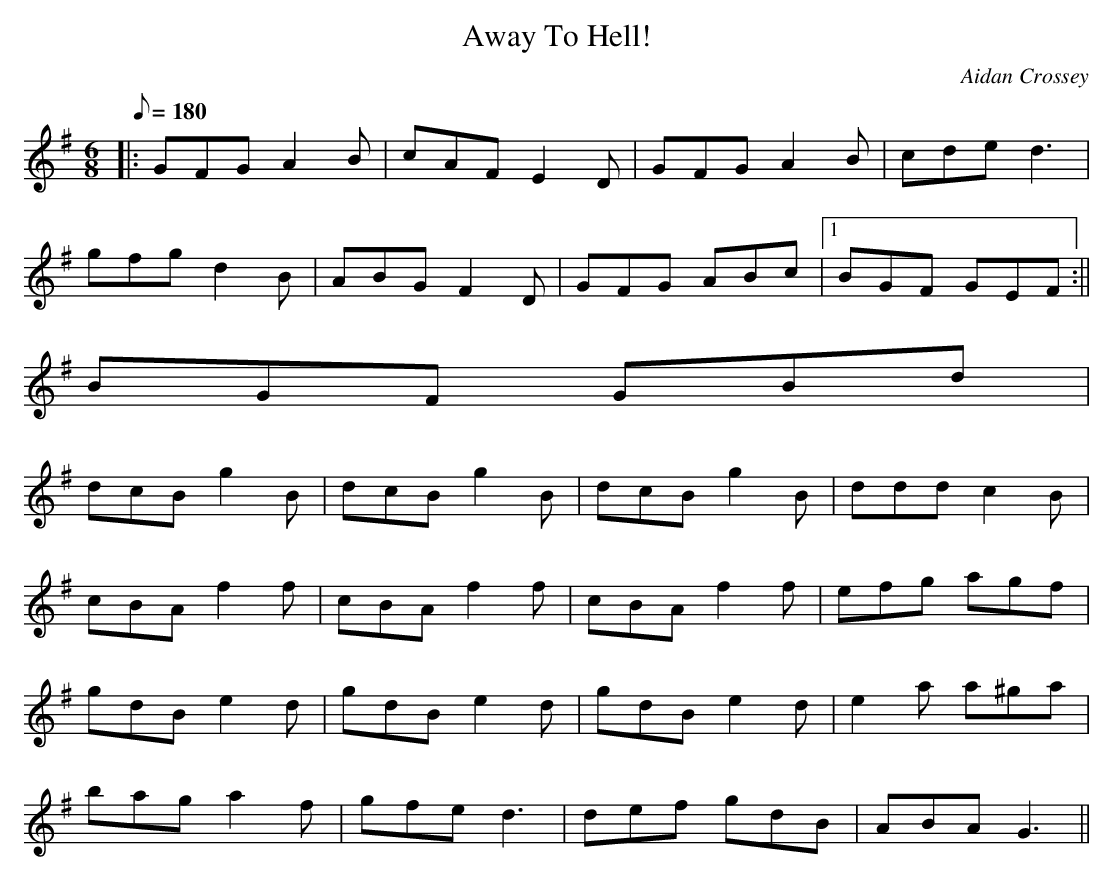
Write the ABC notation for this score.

X:1
T:Away To Hell!
M:6/8
L:1/8
Q:180
C:Aidan Crossey
K:G
|:GFG A2B|cAF E2D|GFG A2B|cde d3|
gfg d2B|ABG F2D|GFG ABc|1 BGF GEF:||
2 BGF GBd|
dcB g2B|dcB g2B|dcB g2B|ddd c2B|
cBA f2f|cBA f2f|cBA f2f|efg agf|
gdB e2d|gdB e2d|gdB e2d|e2a a^ga|
bag a2f|gfe d3|def gdB|ABA G3||
